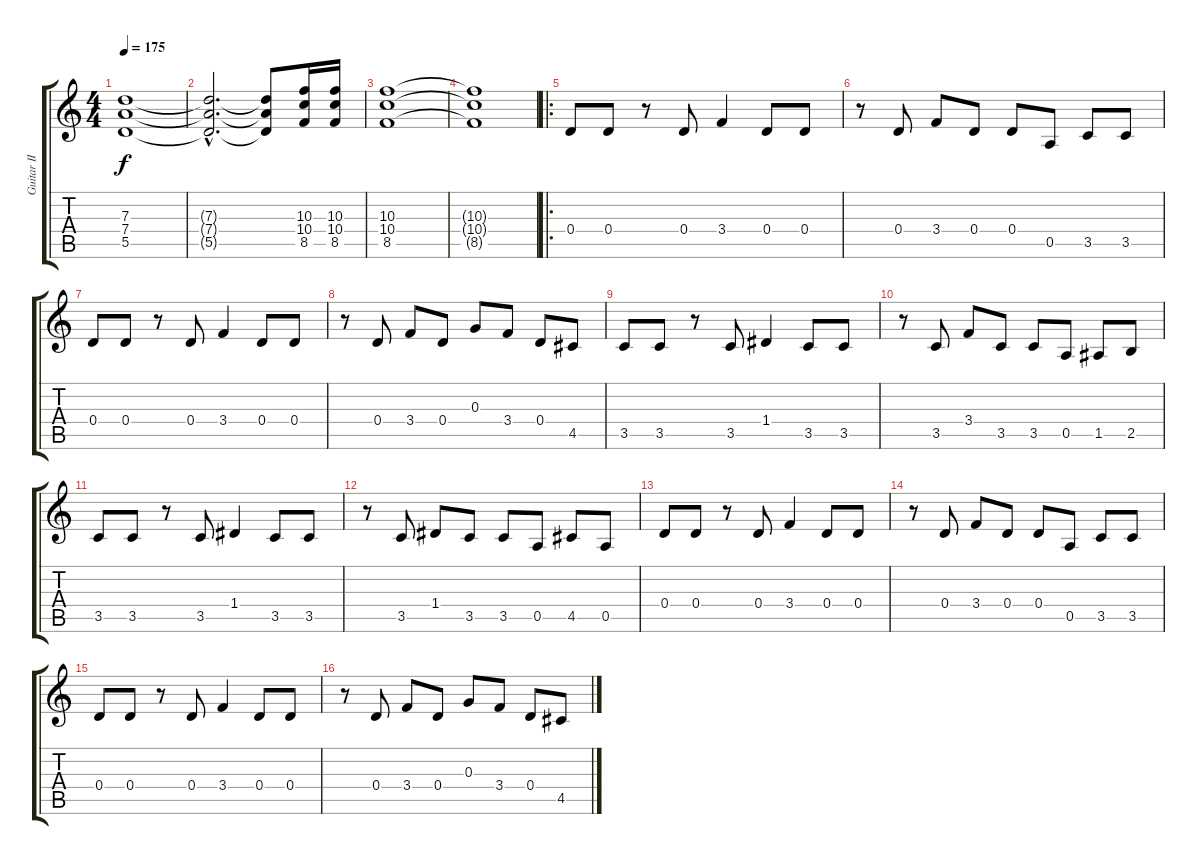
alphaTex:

\track ("Guitar II" "Guitar II") {instrument overdrivenguitar}
\staff {score tabs}
\tuning (E4 B3 G3 D3 A2 E2) {hide}
\ts (4 4)
\tempo 175
\clef g2
\ks c
(7.3 7.4 5.5).1{dy f} |
(7.3{hac t} 7.4{hac t} 5.5{hac t}).2{d} (7.3{t} 7.4{t} 5.5{t}).8 (10.3 10.4 8.5).16 (10.3 10.4 8.5).16 |
(10.3 10.4 8.5).1 |
(10.3{t} 10.4{t} 8.5{t}).1 |
\ro
0.4.8 0.4.8 r.8 0.4.8 3.4.4 0.4.8 0.4.8 |
r.8 0.4.8 3.4.8 0.4.8 0.4.8 0.5.8 3.5.8 3.5.8 |
0.4.8 0.4.8 r.8 0.4.8 3.4.4 0.4.8 0.4.8 |
r.8 0.4.8 3.4.8 0.4.8 0.3.8 3.4.8 0.4.8 4.5.8 |
3.5.8 3.5.8 r.8 3.5.8 1.4.4 3.5.8 3.5.8 |
r.8 3.5.8 3.4.8 3.5.8 3.5.8 0.5.8 1.5.8 2.5.8 |
3.5.8 3.5.8 r.8 3.5.8 1.4.4 3.5.8 3.5.8 |
r.8 3.5.8 1.4.8 3.5.8 3.5.8 0.5.8 4.5.8 0.5.8 |
0.4.8 0.4.8 r.8 0.4.8 3.4.4 0.4.8 0.4.8 |
r.8 0.4.8 3.4.8 0.4.8 0.4.8 0.5.8 3.5.8 3.5.8 |
0.4.8 0.4.8 r.8 0.4.8 3.4.4 0.4.8 0.4.8 |
r.8 0.4.8 3.4.8 0.4.8 0.3.8 3.4.8 0.4.8 4.5.8
